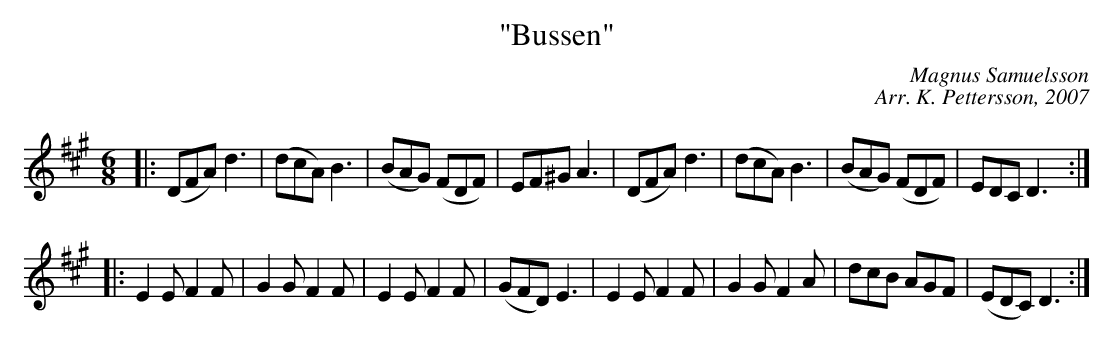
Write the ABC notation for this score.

X:1
T:"Bussen"
C:Magnus Samuelsson
C:Arr. K. Pettersson, 2007
M:6/8
L:1/8
K:A
|: (DFA) d3 | (dcA) B3 | (BAG) (FDF) | EF^G A3 | (DFA) d3 | (dcA) B3 | (BAG) (FDF) | EDC D3 :|
|: E2E F2F | G2G F2F | E2E F2F | (GFD) E3 | E2E F2F | G2G F2A | dcB AGF | (EDC) D3 :|
